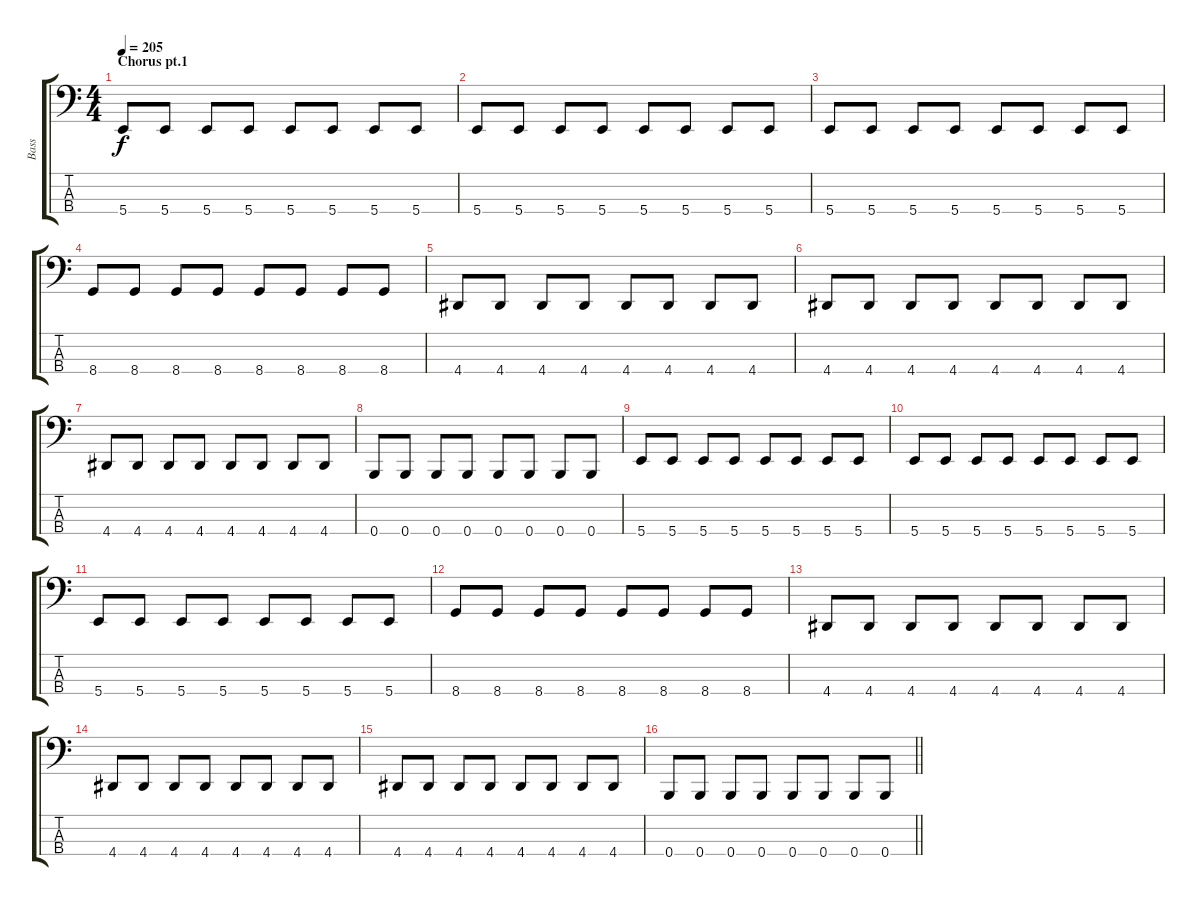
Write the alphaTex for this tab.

\track ("Bass" "Bass") {instrument electricbasspick}
\staff {score tabs}
\tuning (E2 B1 Gb1 B0) {hide}
\ts (4 4)
\section ("" "Chorus pt.1")
\tempo 205
\clef f4
\ks c
5.4.8{dy f} 5.4.8 5.4.8 5.4.8 5.4.8 5.4.8 5.4.8 5.4.8 |
5.4.8 5.4.8 5.4.8 5.4.8 5.4.8 5.4.8 5.4.8 5.4.8 |
5.4.8 5.4.8 5.4.8 5.4.8 5.4.8 5.4.8 5.4.8 5.4.8 |
8.4.8 8.4.8 8.4.8 8.4.8 8.4.8 8.4.8 8.4.8 8.4.8 |
4.4.8 4.4.8 4.4.8 4.4.8 4.4.8 4.4.8 4.4.8 4.4.8 |
4.4.8 4.4.8 4.4.8 4.4.8 4.4.8 4.4.8 4.4.8 4.4.8 |
4.4.8 4.4.8 4.4.8 4.4.8 4.4.8 4.4.8 4.4.8 4.4.8 |
0.4.8 0.4.8 0.4.8 0.4.8 0.4.8 0.4.8 0.4.8 0.4.8 |
5.4.8 5.4.8 5.4.8 5.4.8 5.4.8 5.4.8 5.4.8 5.4.8 |
5.4.8 5.4.8 5.4.8 5.4.8 5.4.8 5.4.8 5.4.8 5.4.8 |
5.4.8 5.4.8 5.4.8 5.4.8 5.4.8 5.4.8 5.4.8 5.4.8 |
8.4.8 8.4.8 8.4.8 8.4.8 8.4.8 8.4.8 8.4.8 8.4.8 |
4.4.8 4.4.8 4.4.8 4.4.8 4.4.8 4.4.8 4.4.8 4.4.8 |
4.4.8 4.4.8 4.4.8 4.4.8 4.4.8 4.4.8 4.4.8 4.4.8 |
4.4.8 4.4.8 4.4.8 4.4.8 4.4.8 4.4.8 4.4.8 4.4.8 |
\barLineRight lightlight
0.4.8 0.4.8 0.4.8 0.4.8 0.4.8 0.4.8 0.4.8 0.4.8
